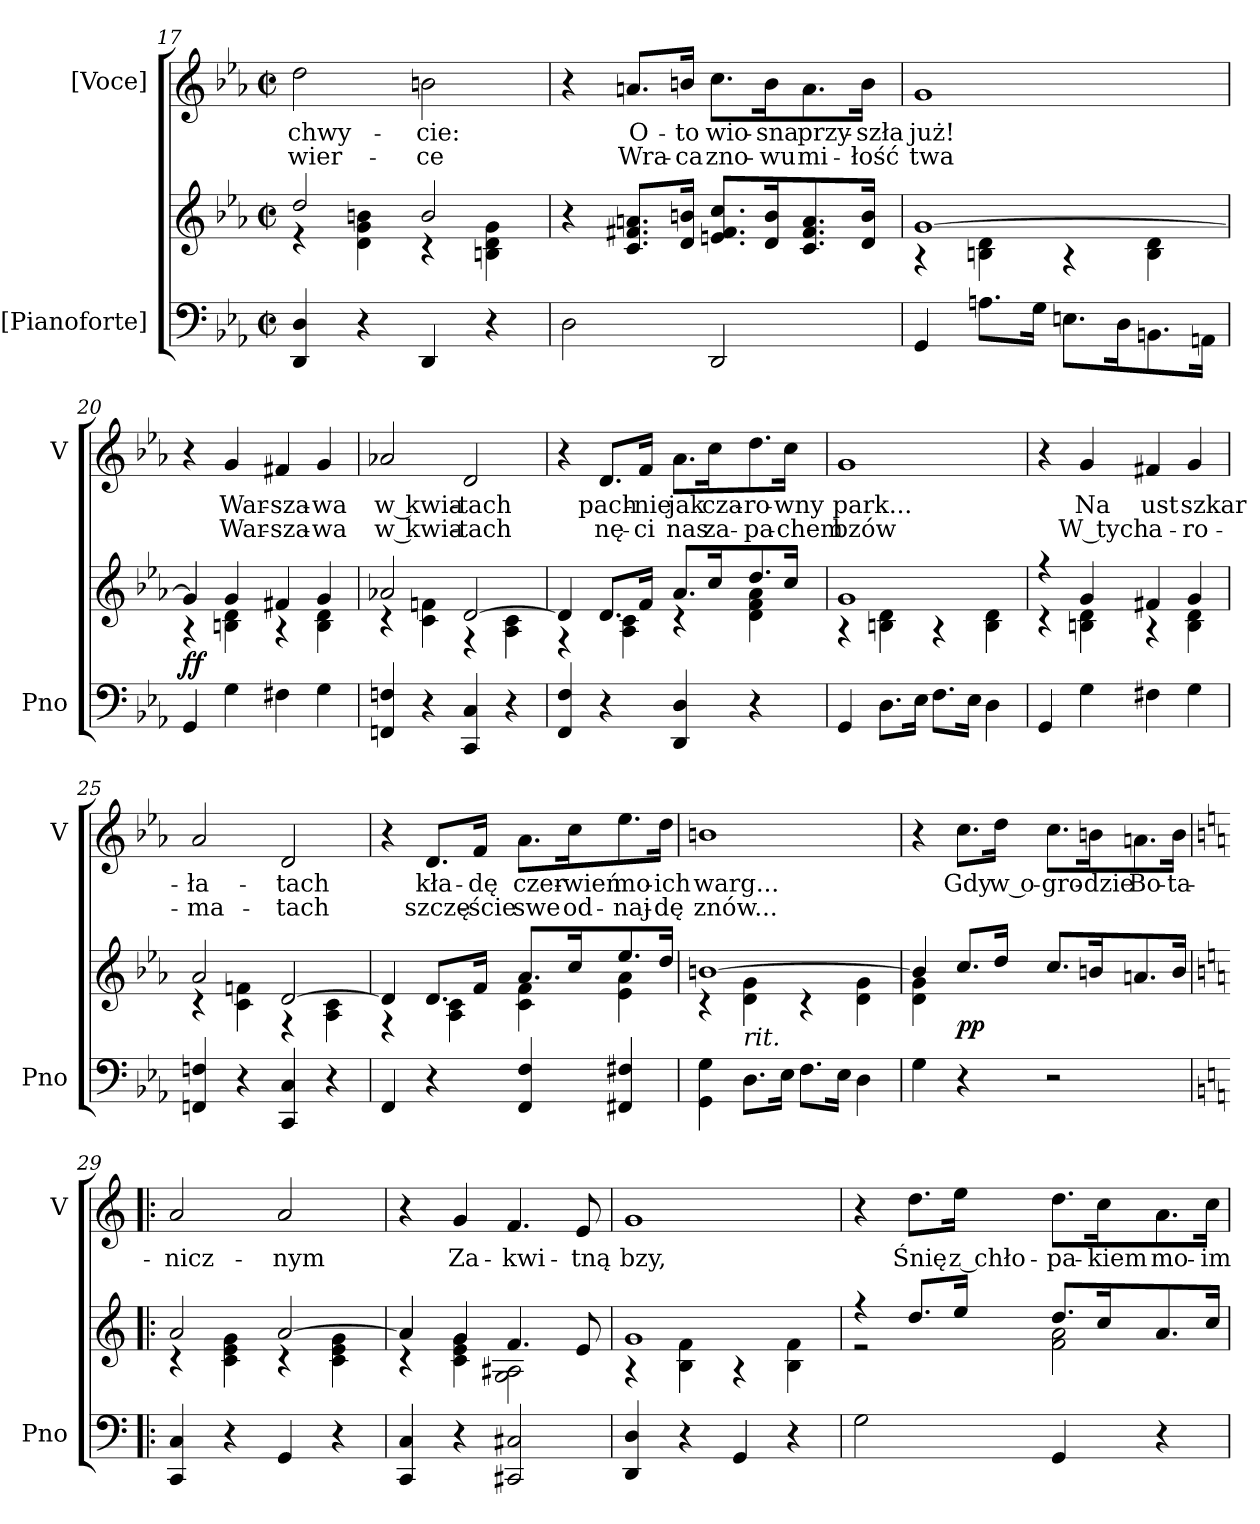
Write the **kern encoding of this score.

**kern	**kern	**dynam	**kern	**text	**text
*part2	*part2	*part2	*part1	*part1	*part1
*staff3	*staff2	*staff2/3	*staff1	*staff1	*staff1
*I"[Pianoforte]	*	*	*I"[Voce]	*	*
*I'Pno	*	*	*I'V	*	*
*clefF4	*clefG2	*	*clefG2	*	*
*k[b-e-a-]	*k[b-e-a-]	*	*k[b-e-a-]	*	*
*c:	*c:	*	*c:	*	*
*M2/2	*M2/2	*	*M2/2	*	*
*met(c|)	*met(c|)	*	*met(c|)	*	*
=17	=17	=17	=17	=17	=17
*	*^	*	*	*	*
4DD/ 4D/	2dd/	4r	.	2dd\	-chwy-	-wier-
4r	.	4d\ 4g\ 4bn\	.	.	.	.
4DD/	2b/	4r	.	2bn\	-cie:	-ce
4r	.	4Bn\ 4d\ 4g\	.	.	.	.
*	*v	*v	*	*	*	*
=18	=18	=18	=18	=18	=18
2D\	4r	.	4r	.	.
.	8.c/ 8.f#X/ 8.an/L	.	8.an/L	O-	Wra-
.	16d/ 16bn/Jk	.	16bn/Jk	-to	-ca
2DD/	8.en/ 8.f#/ 8.cc/L	.	8.cc\L	wio-	zno-
.	16d/ 16b/K	.	16b\K	-sna	-wu
.	8.c/ 8.f#/ 8.a/	.	8.a\	przy-	mi-
.	16d/ 16b/Jk	.	16b\Jk	-szła	-łość
=19	=19	=19	=19	=19	=19
*	*^	*	*	*	*
4GG/	[1g	4r	.	1g	już!	twa
8.An\L	.	4Bn\ 4d\	.	.	.	.
16G\Jk	.	.	.	.	.	.
8.En\L	.	4r	.	.	.	.
16D\K	.	.	.	.	.	.
8.BBn\	.	4B\ 4d\	.	.	.	.
16AAn\Jk	.	.	.	.	.	.
=20	=20	=20	=20	=20	=20	=20
4GG/	4g/]	4r	ff	4r	.	.
4G\	4g/	4Bn\ 4d\	.	4g/	War-	War-
4F#X\	4f#X/	4r	.	4f#X/	-sza-	-sza-
4G\	4g/	4B\ 4d\	.	4g/	-wa	-wa
=21	=21	=21	=21	=21	=21	=21
4FFn/ 4Fn/	2a-X/	4r	.	2a-X/	w kwia-	w kwia-
4r	.	4c\ 4fn\	.	.	.	.
4CC/ 4C/	[2d/	4r	.	2d/	-tach	-tach
4r	.	4A-\ 4c\	.	.	.	.
=22	=22	=22	=22	=22	=22	=22
4FF/ 4F/	4d/]	4r	.	4r	.	.
4r	8.d/L	4A-\ 4c\	.	8.d/L	pach-	nę-
.	16f/Jk	.	.	16f/Jk	-nie	-ci
4DD/ 4D/	8.a-/L	4r	.	8.a-\L	jak	nas
.	16cc/K	.	.	16cc\K	cza-	za-
4r	8.dd/	4d\ 4f\ 4a-\	.	8.dd\	-ro-	-pa-
.	16cc/Jk	.	.	16cc\Jk	-wny	-chem
=23	=23	=23	=23	=23	=23	=23
4GG/	1g	4r	.	1g	park...	bzów
8.D\L	.	4Bn\ 4d\	.	.	.	.
16E-\Jk	.	.	.	.	.	.
8.F\L	.	4r	.	.	.	.
16E-\Jk	.	.	.	.	.	.
4D\	.	4B\ 4d\	.	.	.	.
=24	=24	=24	=24	=24	=24	=24
4GG/	4r	4r	.	4r	.	.
4G\	4g/	4Bn\ 4d\	.	4g/	Na	W tych
4F#X\	4f#X/	4r	.	4f#X/	ust	a-
4G\	4g/	4B\ 4d\	.	4g/	szkar-	-ro-
=25	=25	=25	=25	=25	=25	=25
4FFn/ 4Fn/	2a-/	4r	.	2a-/	-ła-	-ma-
4r	.	4c\ 4fn\	.	.	.	.
4CC/ 4C/	[2d/	4r	.	2d/	-tach	-tach
4r	.	4A-\ 4c\	.	.	.	.
=26	=26	=26	=26	=26	=26	=26
4FF/	4d/]	4r	.	4r	.	.
4r	8.d/L	4A-\ 4c\	.	8.d/L	kła-	szczę-
.	16f/Jk	.	.	16f/Jk	-dę	-ście
4FF/ 4F/	8.a-/L	4c\ 4f\	.	8.a-\L	czer-	swe
.	16cc/K	.	.	16cc\K	-wień	od-
4FF#X/ 4F#X/	8.ee-/	4e-\ 4a-\	.	8.ee-\	mo-	-naj-
.	16dd/Jk	.	.	16dd\Jk	-ich	-dę
=27	=27	=27	=27	=27	=27	=27
4GG\ 4G\	[1bn	4r	.	1bn	warg...	znów...
!	!	!LO:TX:b:i:t=rit.	!	!	!	!
8.D\L	.	4d\ 4g\	.	.	.	.
16E-\Jk	.	.	.	.	.	.
8.F\L	.	4r	.	.	.	.
16E-\Jk	.	.	.	.	.	.
4D\	.	4d\ 4g\	.	.	.	.
=28	=28	=28	=28	=28	=28	=28
4G\	4bn/]	4d\ 4g\	.	4r	.	.
4r	8.cc/L	4ryy	pp	8.cc\L	Gdy	.
.	16dd/Jk	.	.	16dd\Jk	w o-	.
2r	8.cc/L	2ryy	.	8.cc\L	-gro-	.
.	16bn/K	.	.	16bn\K	-dzie	.
.	8.an/	.	.	8.an\	Bo-	.
.	16b/Jk	.	.	16b\Jk	-ta-	.
=29!|:	=29!|:	=29!|:	=29!|:	=29!|:	=29!|:	=29!|:
*k[]	*k[]	*	*	*k[]	*	*
*C:	*C:	*	*	*C:	*	*
4CC/ 4C/	2a/	4r	.	2a/	-nicz-	.
4r	.	4c\ 4e\ 4g\	.	.	.	.
4GG/	[2a/	4r	.	2a/	-nym	.
4r	.	4c\ 4e\ 4g\	.	.	.	.
=30	=30	=30	=30	=30	=30	=30
4CC/ 4C/	4a/]	4r	.	4r	.	.
4r	4g/	4c\ 4e\ 4g\	.	4g/	Za-	.
2CC#X/ 2C#X/	4.f/	2G\ 2A#X\	.	4.f/	-kwi-	.
.	8e/	.	.	8e/	-tną	.
=31	=31	=31	=31	=31	=31	=31
4DD/ 4D/	1g	4r	.	1g	bzy,	.
4r	.	4B\ 4f\	.	.	.	.
4GG/	.	4r	.	.	.	.
4r	.	4B\ 4f\	.	.	.	.
=32	=32	=32	=32	=32	=32	=32
2G\	4r	2re	.	4r	.	.
.	8.dd/L	.	.	8.dd\L	Śnię	.
.	16ee/Jk	.	.	16ee\Jk	z chło-	.
4GG/	8.dd/L	2f\ 2a\	.	8.dd\L	-pa-	.
.	16cc/K	.	.	16cc\K	-kiem	.
4r	8.a/	.	.	8.a\	mo-	.
.	16cc/Jk	.	.	16cc\Jk	-im	.
*	*v	*v	*	*	*	*
=	=	=	=	=	=
*-	*-	*-	*-	*-	*-
